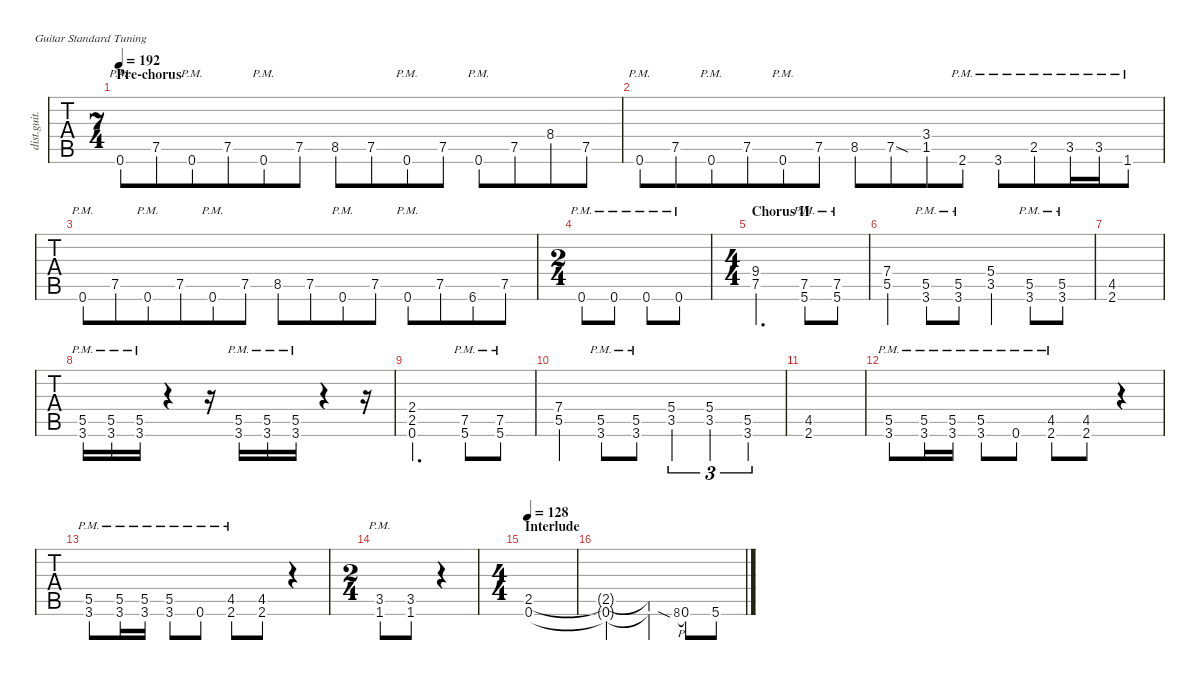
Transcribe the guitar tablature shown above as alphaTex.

\defaultSystemsLayout 4
\hideDynamics
\bracketExtendMode nobrackets
\otherSystemsTrackNameOrientation horizontal
\track ("Rhythm Guitar (James)" "dist.guit.") {defaultSystemsLayout 4 multiBarRest instrument distortionguitar}
\staff {tabs}
\tuning (E4 B3 G3 D3 A2 E2)
\ts (7 4)
\beaming (8 6 4 4)
\section ("" "Pre-chorus")
\tempo 192
\clef g2
\ks c
0.6{pm}.8{dy mf} 7.5.8 0.6{pm}.8 7.5.8 0.6{pm}.8 7.5.8 8.5.8 7.5.8 0.6{pm}.8 7.5.8 0.6{pm}.8 7.5.8 8.4{acc #}.8 7.5.8 |
0.6{pm}.8 7.5.8 0.6{pm}.8 7.5.8 0.6{pm}.8 7.5.8 8.5.8 7.5{sod}.8 (1.5{acc #} 3.4).8 2.6{pm acc #}.8 3.6{pm}.8 2.5{pm}.8 3.5{pm}.16 3.5{pm}.16 1.6{pm}.8 |
0.6{pm}.8 7.5.8 0.6{pm}.8 7.5.8 0.6{pm}.8 7.5.8 8.5.8 7.5.8 0.6{pm}.8 7.5.8 0.6{pm}.8 7.5.8 6.6{acc #}.8 7.5.8 |
\ts (2 4)
\beaming (8 2 2)
0.6{pm}.8 0.6{pm}.8 0.6{pm}.8 0.6{pm}.8 |
\ts (4 4)
\beaming (8 2 2 2 2)
\section ("" "Chorus II")
(7.5 9.4).2{d} (5.6{pm} 7.5{pm}).8 (5.6{pm} 7.5{pm}).8 |
(5.5{st} 7.4{st}).4 (3.6{pm} 5.5{pm}).8 (3.6{pm} 5.5{pm}).8 (3.5{st} 5.4{st}).4 (3.6{pm} 5.5{pm}).8 (3.6{pm} 5.5{pm}).8 |
(2.6{acc #} 4.5{acc #}).1 |
(3.6{pm} 5.5{pm}).16 (3.6{pm} 5.5{pm}).16 (3.6{pm} 5.5{pm}).16 r.4 r.16 (3.6{pm} 5.5{pm}).16 (3.6{pm} 5.5{pm}).16 (3.6{pm} 5.5{pm}).16 r.4 r.16 |
(2.5 2.4 0.6).2{d} (5.6{pm} 7.5{pm}).8 (5.6{pm} 7.5{pm}).8 |
(5.5{st} 7.4{st}).4 (3.6{pm} 5.5{pm}).8 (3.6{pm} 5.5{pm}).8 (3.5{st} 5.4{st}).4{tu (3 2)} (3.5{st} 5.4{st}).4{tu (3 2)} (5.5{st} 3.6{st}).4{tu (3 2)} |
(2.6{acc #} 4.5{acc #}).1 |
(3.6{pm} 5.5{pm}).8 (3.6{pm} 5.5{pm}).16 (3.6{pm} 5.5{pm}).16 (3.6{pm} 5.5{pm}).8 0.6{pm}.8 (2.6{pm acc #} 4.5{pm acc #}).8 (2.6{acc #} 4.5{acc #}).8 r.4 |
(3.6{pm} 5.5{pm}).8 (3.6{pm} 5.5{pm}).16 (3.6{pm} 5.5{pm}).16 (3.6{pm} 5.5{pm}).8 0.6{pm}.8 (2.6{pm acc #} 4.5{pm acc #}).8 (2.6{acc #} 4.5{acc #}).8 r.4 |
\ts (2 4)
\beaming (8 2 2)
(1.6{pm} 3.5{pm}).8 (1.6 3.5).8 r.4 |
\ts (4 4)
\beaming (8 2 2 2 2)
\section ("" "Interlude")
\tempo 128
(0.6 2.5).1 |
(2.5{t} 0.6{t}).2 (0.6{t} 2.5{t}).4 8.6{sia h}.8{gr} 0.6.8 5.6.8
